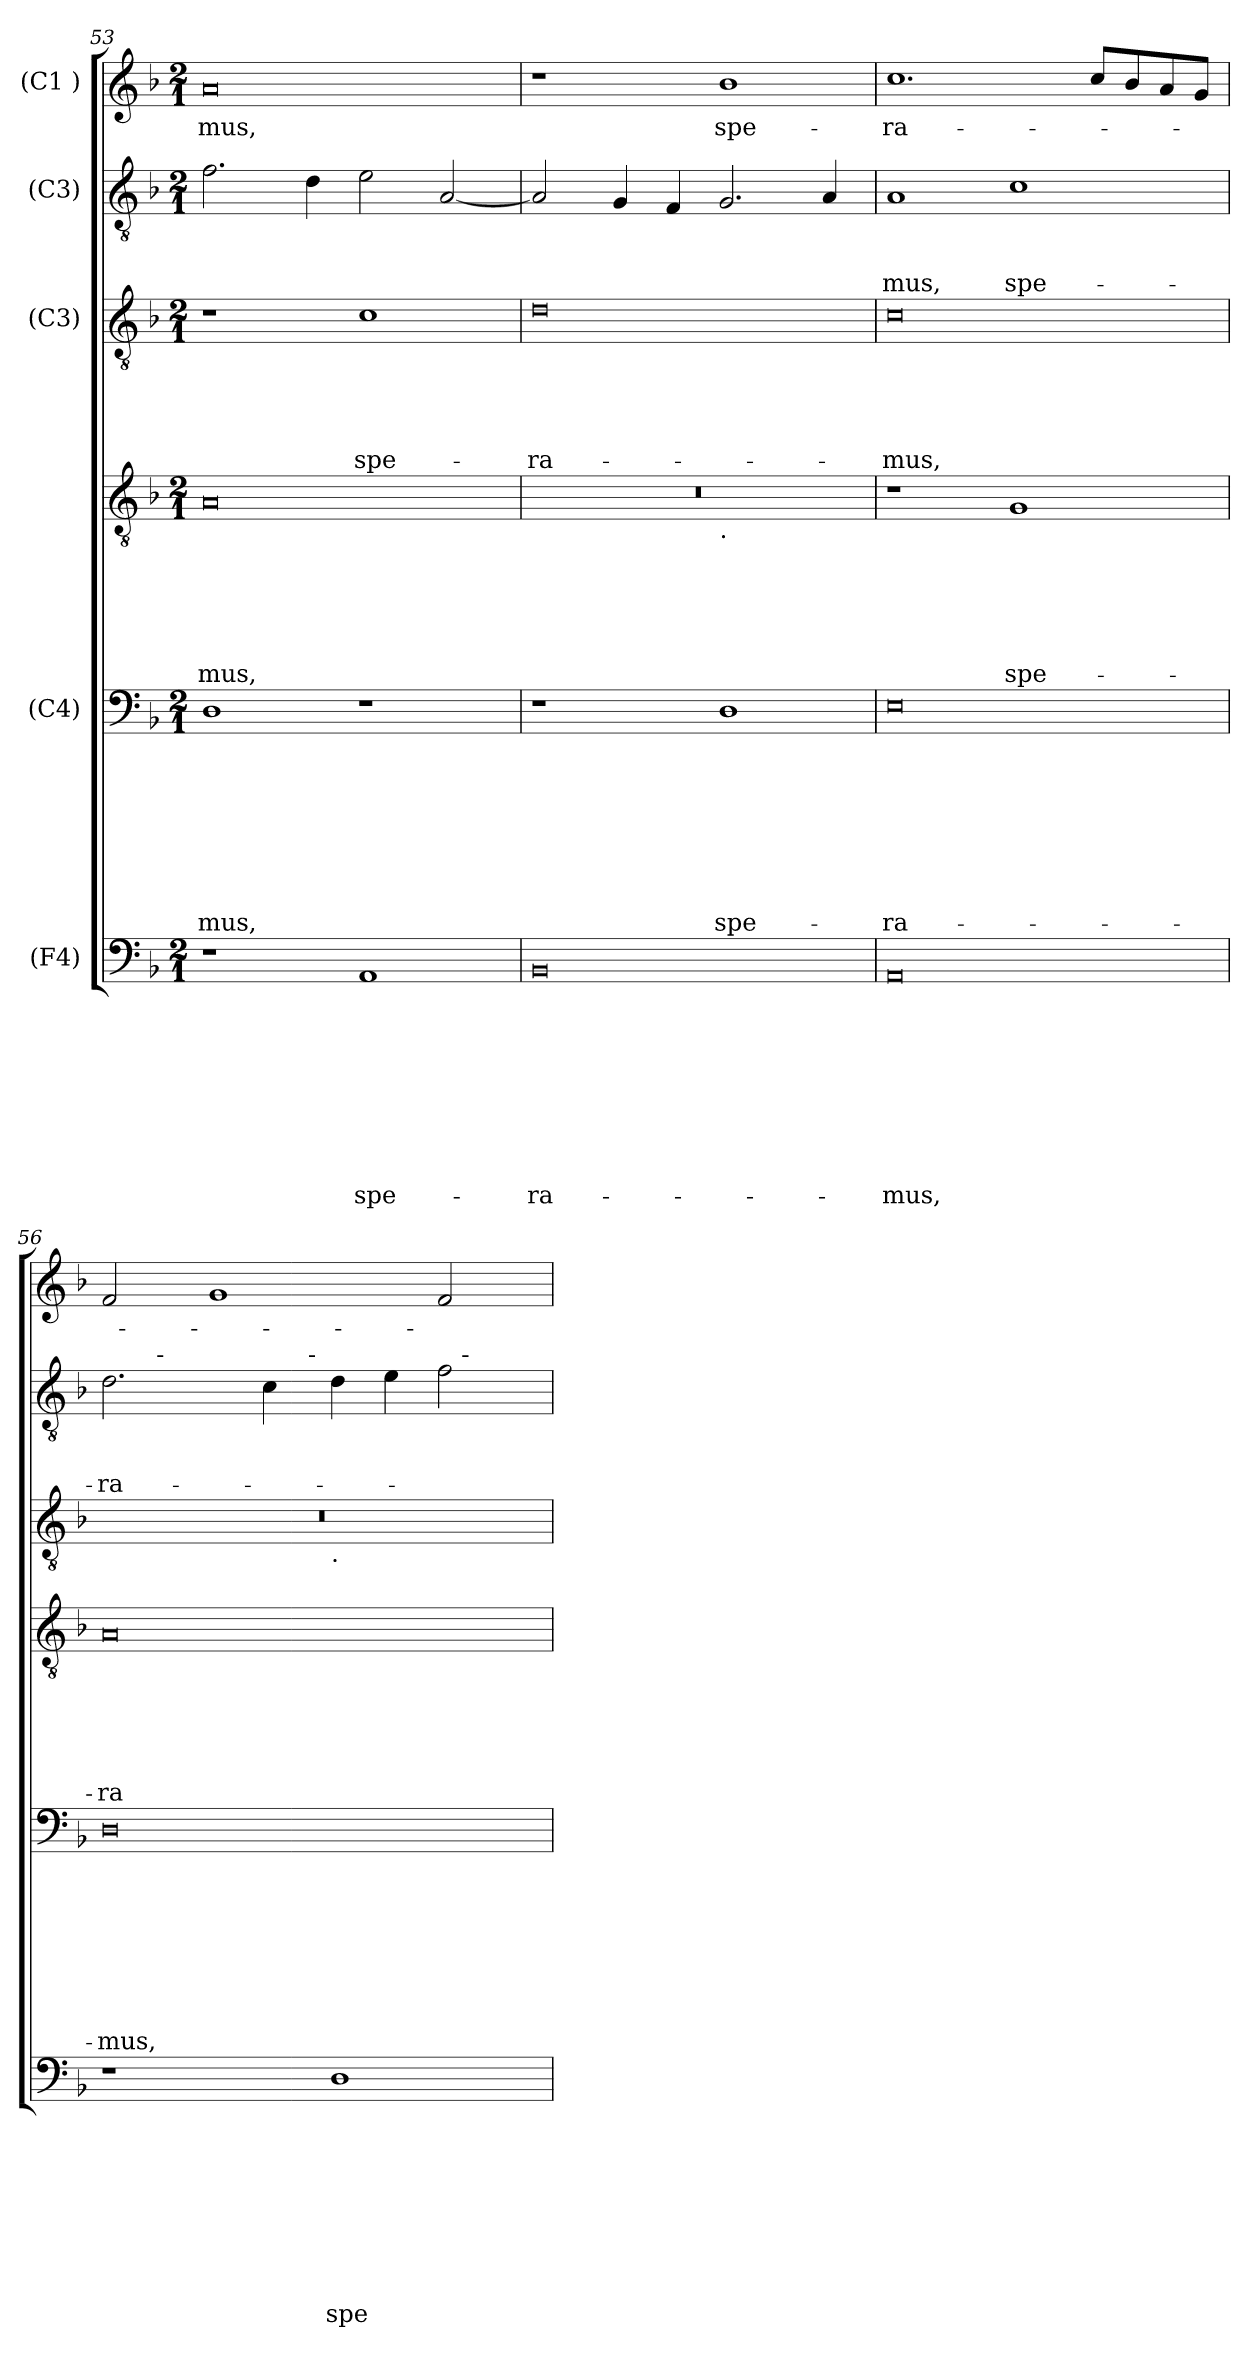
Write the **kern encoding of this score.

**kern	**text	**text	**text	**text	**text	**text	**text	**text	**text	**kern	**text	**text	**text	**text	**text	**text	**text	**text	**kern	**text	**text	**text	**text	**text	**text	**kern	**text	**text	**text	**text	**text	**kern	**text	**text	**text	**kern	**text
*part6	*part6	*part6	*part6	*part6	*part6	*part6	*part6	*part6	*part6	*part5	*part5	*part5	*part5	*part5	*part5	*part5	*part5	*part5	*part4	*part4	*part4	*part4	*part4	*part4	*part4	*part3	*part3	*part3	*part3	*part3	*part3	*part2	*part2	*part2	*part2	*part1	*part1
*staff6	*staff6	*staff6	*staff6	*staff6	*staff6	*staff6	*staff6	*staff6	*staff6	*staff5	*staff5	*staff5	*staff5	*staff5	*staff5	*staff5	*staff5	*staff5	*staff4	*staff4	*staff4	*staff4	*staff4	*staff4	*staff4	*staff3	*staff3	*staff3	*staff3	*staff3	*staff3	*staff2	*staff2	*staff2	*staff2	*staff1	*staff1
*I"(F4)	*	*	*	*	*	*	*	*	*	*I"(C4)	*	*	*	*	*	*	*	*	*	*	*	*	*	*	*	*I"(C3)	*	*	*	*	*	*I"(C3)	*	*	*	*I"(C1 )	*
*clefF4	*	*	*	*	*	*	*	*	*	*clefF4	*	*	*	*	*	*	*	*	*clefGv2	*	*	*	*	*	*	*clefGv2	*	*	*	*	*	*clefGv2	*	*	*	*clefG2	*
*k[b-]	*	*	*	*	*	*	*	*	*	*k[b-]	*	*	*	*	*	*	*	*	*k[b-]	*	*	*	*	*	*	*k[b-]	*	*	*	*	*	*k[b-]	*	*	*	*k[b-]	*
*F:	*	*	*	*	*	*	*	*	*	*F:	*	*	*	*	*	*	*	*	*F:	*	*	*	*	*	*	*F:	*	*	*	*	*	*F:	*	*	*	*F:	*
*M2/1	*	*	*	*	*	*	*	*	*	*M2/1	*	*	*	*	*	*	*	*	*M2/1	*	*	*	*	*	*	*M2/1	*	*	*	*	*	*M2/1	*	*	*	*M2/1	*
=53	=53	=53	=53	=53	=53	=53	=53	=53	=53	=53	=53	=53	=53	=53	=53	=53	=53	=53	=53	=53	=53	=53	=53	=53	=53	=53	=53	=53	=53	=53	=53	=53	=53	=53	=53	=53	=53
!	!	!	!	!	!	!	!	!	!	!	!	!	!	!	!	!	!	!LO:LY:b	!	!	!	!	!	!	!LO:LY:b	!	!	!	!	!	!	!	!	!	!	!	!LO:LY:b
1r	.	.	.	.	.	.	.	.	.	1D	.	.	.	.	.	.	.	-mus,	0A	.	.	.	.	.	-mus,	1r	.	.	.	.	.	2.f\	.	.	.	0a	mus,
.	.	.	.	.	.	.	.	.	.	.	.	.	.	.	.	.	.	.	.	.	.	.	.	.	.	.	.	.	.	.	.	4d\	.	.	.	.	.
!	!	!	!	!	!	!	!	!	!LO:LY:b	!	!	!	!	!	!	!	!	!	!	!	!	!	!	!	!	!	!	!	!	!	!LO:LY:b	!	!	!	!	!	!
1AA	.	.	.	.	.	.	.	.	spe-	1r	.	.	.	.	.	.	.	.	.	.	.	.	.	.	.	1c	.	.	.	.	spe-	2e\	.	.	.	.	.
.	.	.	.	.	.	.	.	.	.	.	.	.	.	.	.	.	.	.	.	.	.	.	.	.	.	.	.	.	.	.	.	[<2A/	.	.	.	.	.
=54	=54	=54	=54	=54	=54	=54	=54	=54	=54	=54	=54	=54	=54	=54	=54	=54	=54	=54	=54	=54	=54	=54	=54	=54	=54	=54	=54	=54	=54	=54	=54	=54	=54	=54	=54	=54	=54
!	!	!	!	!	!	!	!	!	!LO:LY:b:rj	!	!	!	!	!	!	!	!	!	!	!	!	!	!	!	!	!	!	!	!	!	!LO:LY:b:rj	!	!	!	!	!	!
*	*	*	*	*	*	*	*	*	*	*	*	*	*	*	*	*	*	*	*^	*	*	*	*	*	*	*	*	*	*	*	*	*	*	*	*	*	*
0BB-	.	.	.	.	.	.	.	.	-ra-	1r	.	.	.	.	.	.	.	.	0r	1ryy	.	.	.	.	.	.	0d	.	.	.	.	-ra-	2A/]	.	.	.	1r	.
.	.	.	.	.	.	.	.	.	.	.	.	.	.	.	.	.	.	.	.	.	.	.	.	.	.	.	.	.	.	.	.	.	4G/	.	.	.	.	.
.	.	.	.	.	.	.	.	.	.	.	.	.	.	.	.	.	.	.	.	.	.	.	.	.	.	.	.	.	.	.	.	.	4F/	.	.	.	.	.
!	!	!	!	!	!	!	!	!	!	!	!	!	!	!	!	!	!	!	!	!LO:TX:b:t=.	!	!	!	!	!	!	!	!	!	!	!	!	!	!	!	!	!	!
!	!	!	!	!	!	!	!	!	!	!	!	!	!	!	!	!	!	!LO:LY:b	!	!	!	!	!	!	!	!	!	!	!	!	!	!	!	!	!	!	!	!LO:LY:b
.	.	.	.	.	.	.	.	.	.	1D	.	.	.	.	.	.	.	spe-	.	1ryy	.	.	.	.	.	.	.	.	.	.	.	.	2.G/	.	.	.	1b-	spe-
.	.	.	.	.	.	.	.	.	.	.	.	.	.	.	.	.	.	.	.	.	.	.	.	.	.	.	.	.	.	.	.	.	4A/	.	.	.	.	.
=55	=55	=55	=55	=55	=55	=55	=55	=55	=55	=55	=55	=55	=55	=55	=55	=55	=55	=55	=55	=55	=55	=55	=55	=55	=55	=55	=55	=55	=55	=55	=55	=55	=55	=55	=55	=55	=55	=55
!	!	!	!	!	!	!	!	!	!LO:LY:b	!	!	!	!	!	!	!	!	!LO:LY:b:rj	!	!	!	!	!	!	!	!	!	!	!	!	!	!LO:LY:b	!	!	!	!LO:LY:b	!	!LO:LY:b
*	*	*	*	*	*	*	*	*	*	*	*	*	*	*	*	*	*	*	*v	*v	*	*	*	*	*	*	*	*	*	*	*	*	*	*	*	*	*	*
0AA	.	.	.	.	.	.	.	.	-mus,	0E	.	.	.	.	.	.	.	-ra-	1r	.	.	.	.	.	.	0c	.	.	.	.	-mus,	1A	.	.	-mus,	1.cc	-ra-
!	!	!	!	!	!	!	!	!	!	!	!	!	!	!	!	!	!	!	!	!	!	!	!	!	!LO:LY:b	!	!	!	!	!	!	!	!	!	!LO:LY:b	!	!
.	.	.	.	.	.	.	.	.	.	.	.	.	.	.	.	.	.	.	1G	.	.	.	.	.	spe-	.	.	.	.	.	.	1c	.	.	spe-	.	.
.	.	.	.	.	.	.	.	.	.	.	.	.	.	.	.	.	.	.	.	.	.	.	.	.	.	.	.	.	.	.	.	.	.	.	.	8cc/L	.
.	.	.	.	.	.	.	.	.	.	.	.	.	.	.	.	.	.	.	.	.	.	.	.	.	.	.	.	.	.	.	.	.	.	.	.	8b-/	.
.	.	.	.	.	.	.	.	.	.	.	.	.	.	.	.	.	.	.	.	.	.	.	.	.	.	.	.	.	.	.	.	.	.	.	.	8a/	.
.	.	.	.	.	.	.	.	.	.	.	.	.	.	.	.	.	.	.	.	.	.	.	.	.	.	.	.	.	.	.	.	.	.	.	.	8g/J	.
!!LO:LB:g=z
=56	=56	=56	=56	=56	=56	=56	=56	=56	=56	=56	=56	=56	=56	=56	=56	=56	=56	=56	=56	=56	=56	=56	=56	=56	=56	=56	=56	=56	=56	=56	=56	=56	=56	=56	=56	=56	=56
!	!	!	!	!	!	!	!	!	!	!	!	!	!	!	!	!	!	!LO:LY:b	!	!	!	!	!	!	!LO:LY:b:rj	!	!	!	!	!	!	!	!	!	!LO:LY:b	!	!
*	*	*	*	*	*	*	*	*	*	*	*	*	*	*	*	*	*	*	*	*	*	*	*	*	*	*^	*	*	*	*	*	*^	*	*	*	*	*
*	*	*	*	*	*	*	*	*	*	*	*	*	*	*	*	*	*	*	*	*	*	*	*	*	*	*	*	*	*	*	*	*	*	*^	*	*	*	*	*
*	*	*	*	*	*	*	*	*	*	*	*	*	*	*	*	*	*	*	*	*	*	*	*	*	*	*	*	*	*	*	*	*	*	*	*^	*	*	*	*	*
1r	.	.	.	.	.	.	.	.	.	0D	.	.	.	.	.	.	.	-mus,	0A	.	.	.	.	.	-ra-	0r	1ryy	.	.	.	.	.	2.d\	4ryy	2...ryy	1ryy	.	.	-ra-	2f/	.
!	!	!	!	!	!	!	!	!	!	!	!	!	!	!	!	!	!	!	!	!	!	!	!	!	!	!	!	!	!	!	!	!	!	!LO:TX:a:t=-	!	!	!	!	!	!	!
.	.	.	.	.	.	.	.	.	.	.	.	.	.	.	.	.	.	.	.	.	.	.	.	.	.	.	.	.	.	.	.	.	.	1..ryy	.	.	.	.	.	.	.
.	.	.	.	.	.	.	.	.	.	.	.	.	.	.	.	.	.	.	.	.	.	.	.	.	.	.	.	.	.	.	.	.	.	.	.	.	.	.	.	1g	.
.	.	.	.	.	.	.	.	.	.	.	.	.	.	.	.	.	.	.	.	.	.	.	.	.	.	.	.	.	.	.	.	.	4c\	.	.	.	.	.	.	.	.
!	!	!	!	!	!	!	!	!	!	!	!	!	!	!	!	!	!	!	!	!	!	!	!	!	!	!	!	!	!	!	!	!	!	!	!LO:TX:a:t=-	!	!	!	!	!	!
.	.	.	.	.	.	.	.	.	.	.	.	.	.	.	.	.	.	.	.	.	.	.	.	.	.	.	.	.	.	.	.	.	.	.	1ryy	.	.	.	.	.	.
!	!	!	!	!	!	!	!	!	!	!	!	!	!	!	!	!	!	!	!	!	!	!	!	!	!	!	!LO:TX:b:t=.	!	!	!	!	!	!	!	!	!	!	!	!	!	!
!	!	!	!	!	!	!	!	!	!LO:LY:b	!	!	!	!	!	!	!	!	!	!	!	!	!	!	!	!	!	!	!	!	!	!	!	!	!	!	!	!	!	!	!	!
1D	.	.	.	.	.	.	.	.	spe-	.	.	.	.	.	.	.	.	.	.	.	.	.	.	.	.	.	1ryy	.	.	.	.	.	4d\	.	.	2ryy	.	.	.	.	.
.	.	.	.	.	.	.	.	.	.	.	.	.	.	.	.	.	.	.	.	.	.	.	.	.	.	.	.	.	.	.	.	.	4e\	.	.	.	.	.	.	.	.
.	.	.	.	.	.	.	.	.	.	.	.	.	.	.	.	.	.	.	.	.	.	.	.	.	.	.	.	.	.	.	.	.	2f\	.	.	16ryy	.	.	.	2f/	.
!	!	!	!	!	!	!	!	!	!	!	!	!	!	!	!	!	!	!	!	!	!	!	!	!	!	!	!	!	!	!	!	!	!	!	!	!LO:TX:a:t=-	!	!	!	!	!
.	.	.	.	.	.	.	.	.	.	.	.	.	.	.	.	.	.	.	.	.	.	.	.	.	.	.	.	.	.	.	.	.	.	.	.	4..ryy	.	.	.	.	.
.	.	.	.	.	.	.	.	.	.	.	.	.	.	.	.	.	.	.	.	.	.	.	.	.	.	.	.	.	.	.	.	.	.	.	16ryy	.	.	.	.	.	.
*	*	*	*	*	*	*	*	*	*	*	*	*	*	*	*	*	*	*	*	*	*	*	*	*	*	*v	*v	*	*	*	*	*	*	*	*	*	*	*	*	*	*
*	*	*	*	*	*	*	*	*	*	*	*	*	*	*	*	*	*	*	*	*	*	*	*	*	*	*	*	*	*	*	*	*v	*v	*v	*v	*	*	*	*	*
=	=	=	=	=	=	=	=	=	=	=	=	=	=	=	=	=	=	=	=	=	=	=	=	=	=	=	=	=	=	=	=	=	=	=	=	=	=
*-	*-	*-	*-	*-	*-	*-	*-	*-	*-	*-	*-	*-	*-	*-	*-	*-	*-	*-	*-	*-	*-	*-	*-	*-	*-	*-	*-	*-	*-	*-	*-	*-	*-	*-	*-	*-	*-
